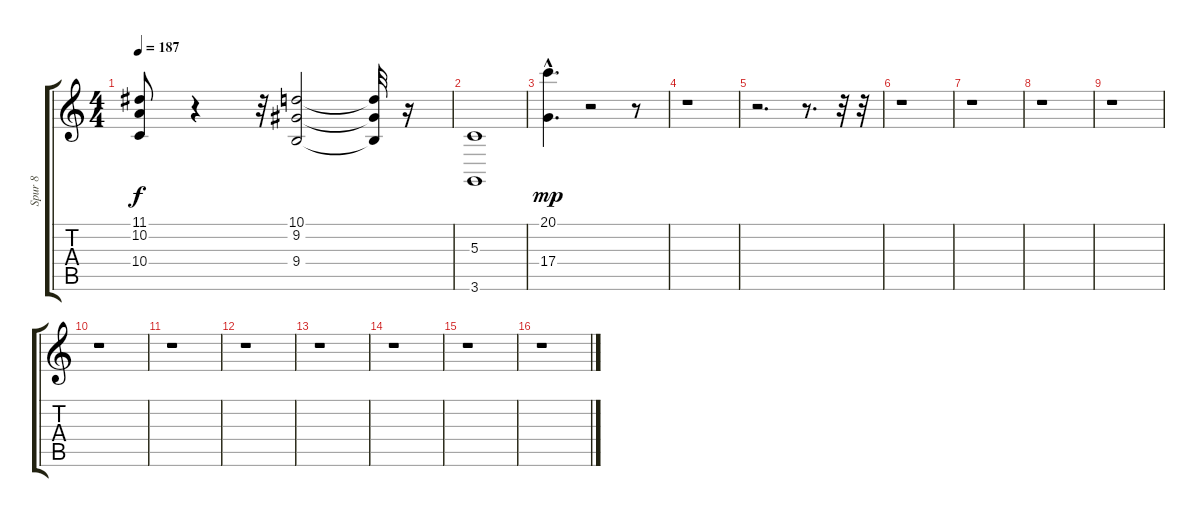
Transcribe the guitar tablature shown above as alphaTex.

\track ("Spur 8" "Spur 8") {instrument brasssection}
\staff {score tabs}
\tuning (E4 B3 G3 D3 A2 E2) {hide}
\ts (4 4)
\tempo 187
\clef g2
\ks c
(11.1 10.2 10.4).8{dy f} r.4 r.32 (10.1 9.2 9.4).2 (10.1{t} 9.2{t} 9.4{t}).32 r.16 |
(5.3 3.6).1 |
(20.1 17.4{hac}).4{d dy mp} r.2 r.8 |
r.1 |
r.2{d} r.8{d} r.32 r.32 |
r.1 |
r.1 |
r.1 |
r.1 |
r.1 |
r.1 |
r.1 |
r.1 |
r.1 |
r.1 |
r.1
